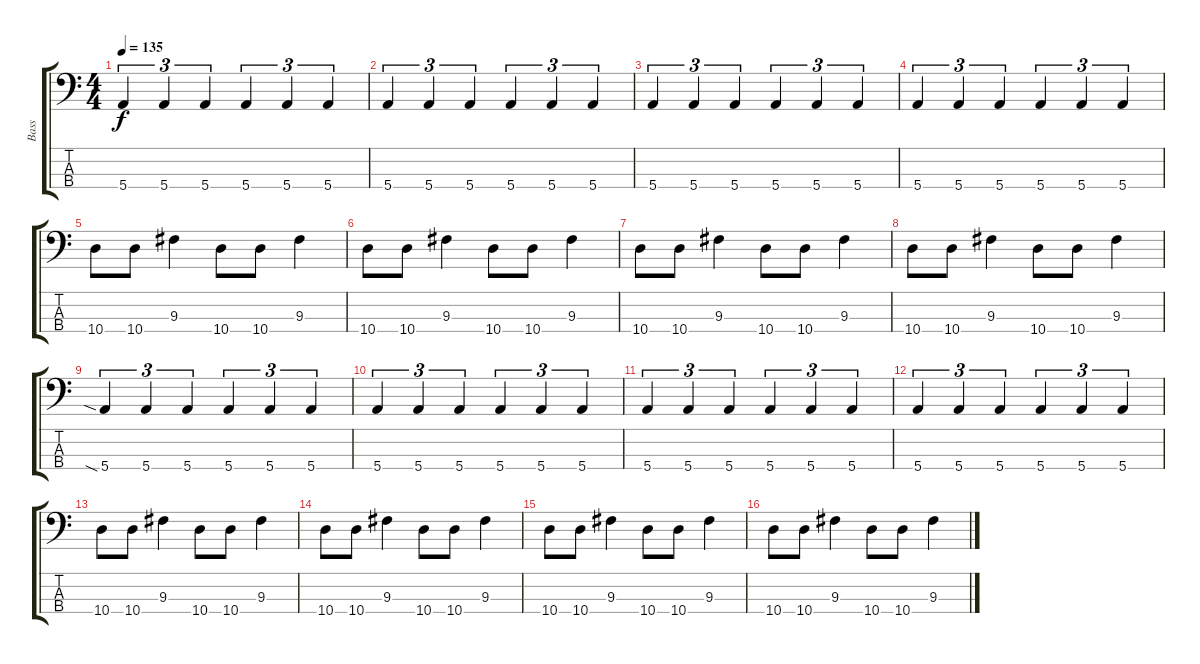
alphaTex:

\track ("Bass" "Bass") {instrument electricbassfinger}
\staff {score tabs}
\tuning (G2 D2 A1 E1) {hide}
\ts (4 4)
\tempo 135
\clef f4
\ks c
5.4.4{tu (3 2) dy f} 5.4.4{tu (3 2)} 5.4.4{tu (3 2)} 5.4.4{tu (3 2)} 5.4.4{tu (3 2)} 5.4.4{tu (3 2)} |
5.4.4{tu (3 2)} 5.4.4{tu (3 2)} 5.4.4{tu (3 2)} 5.4.4{tu (3 2)} 5.4.4{tu (3 2)} 5.4.4{tu (3 2)} |
5.4.4{tu (3 2)} 5.4.4{tu (3 2)} 5.4.4{tu (3 2)} 5.4.4{tu (3 2)} 5.4.4{tu (3 2)} 5.4.4{tu (3 2)} |
5.4.4{tu (3 2)} 5.4.4{tu (3 2)} 5.4.4{tu (3 2)} 5.4.4{tu (3 2)} 5.4.4{tu (3 2)} 5.4.4{tu (3 2)} |
10.4.8 10.4.8 9.3.4 10.4.8 10.4.8 9.3.4 |
10.4.8 10.4.8 9.3.4 10.4.8 10.4.8 9.3.4 |
10.4.8 10.4.8 9.3.4 10.4.8 10.4.8 9.3.4 |
10.4.8 10.4.8 9.3.4 10.4.8 10.4.8 9.3.4 |
5.4{sia}.4{tu (3 2)} 5.4.4{tu (3 2)} 5.4.4{tu (3 2)} 5.4.4{tu (3 2)} 5.4.4{tu (3 2)} 5.4.4{tu (3 2)} |
5.4.4{tu (3 2)} 5.4.4{tu (3 2)} 5.4.4{tu (3 2)} 5.4.4{tu (3 2)} 5.4.4{tu (3 2)} 5.4.4{tu (3 2)} |
5.4.4{tu (3 2)} 5.4.4{tu (3 2)} 5.4.4{tu (3 2)} 5.4.4{tu (3 2)} 5.4.4{tu (3 2)} 5.4.4{tu (3 2)} |
5.4.4{tu (3 2)} 5.4.4{tu (3 2)} 5.4.4{tu (3 2)} 5.4.4{tu (3 2)} 5.4.4{tu (3 2)} 5.4.4{tu (3 2)} |
10.4.8 10.4.8 9.3.4 10.4.8 10.4.8 9.3.4 |
10.4.8 10.4.8 9.3.4 10.4.8 10.4.8 9.3.4 |
10.4.8 10.4.8 9.3.4 10.4.8 10.4.8 9.3.4 |
10.4.8 10.4.8 9.3.4 10.4.8 10.4.8 9.3.4
